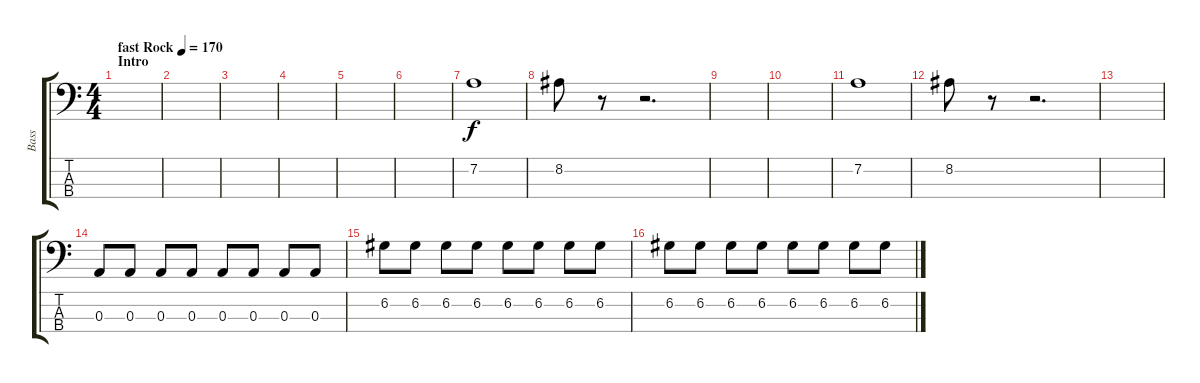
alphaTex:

\track ("Bass" "Bass") {instrument electricbassfinger}
\staff {score tabs}
\tuning (G2 D2 A1 E1) {hide}
\ts (4 4)
\section ("" "Intro ")
\tempo (170 "fast Rock")
\clef f4
\ks c
|
|
|
|
|
|
7.2.1 |
8.2.8 r.8 r.2{d} |
|
|
7.2.1 |
8.2.8 r.8 r.2{d} |
|
0.3.8 0.3.8 0.3.8 0.3.8 0.3.8 0.3.8 0.3.8 0.3.8 |
6.2.8 6.2.8 6.2.8 6.2.8 6.2.8 6.2.8 6.2.8 6.2.8 |
6.2.8 6.2.8 6.2.8 6.2.8 6.2.8 6.2.8 6.2.8 6.2.8
